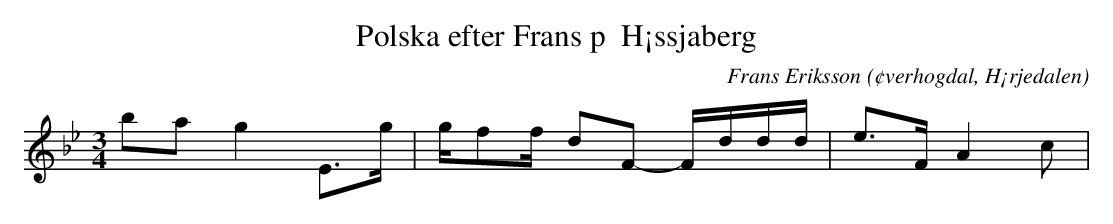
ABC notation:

X:1
T:Polska efter Frans p  H¡ssjaberg
O:¢verhogdal, H¡rjedalen
M:3/4
C:Frans Eriksson
K:Bb
ba g2 E>g |g/ff/- dF- F/d/d/d/|e>FA2 c|
